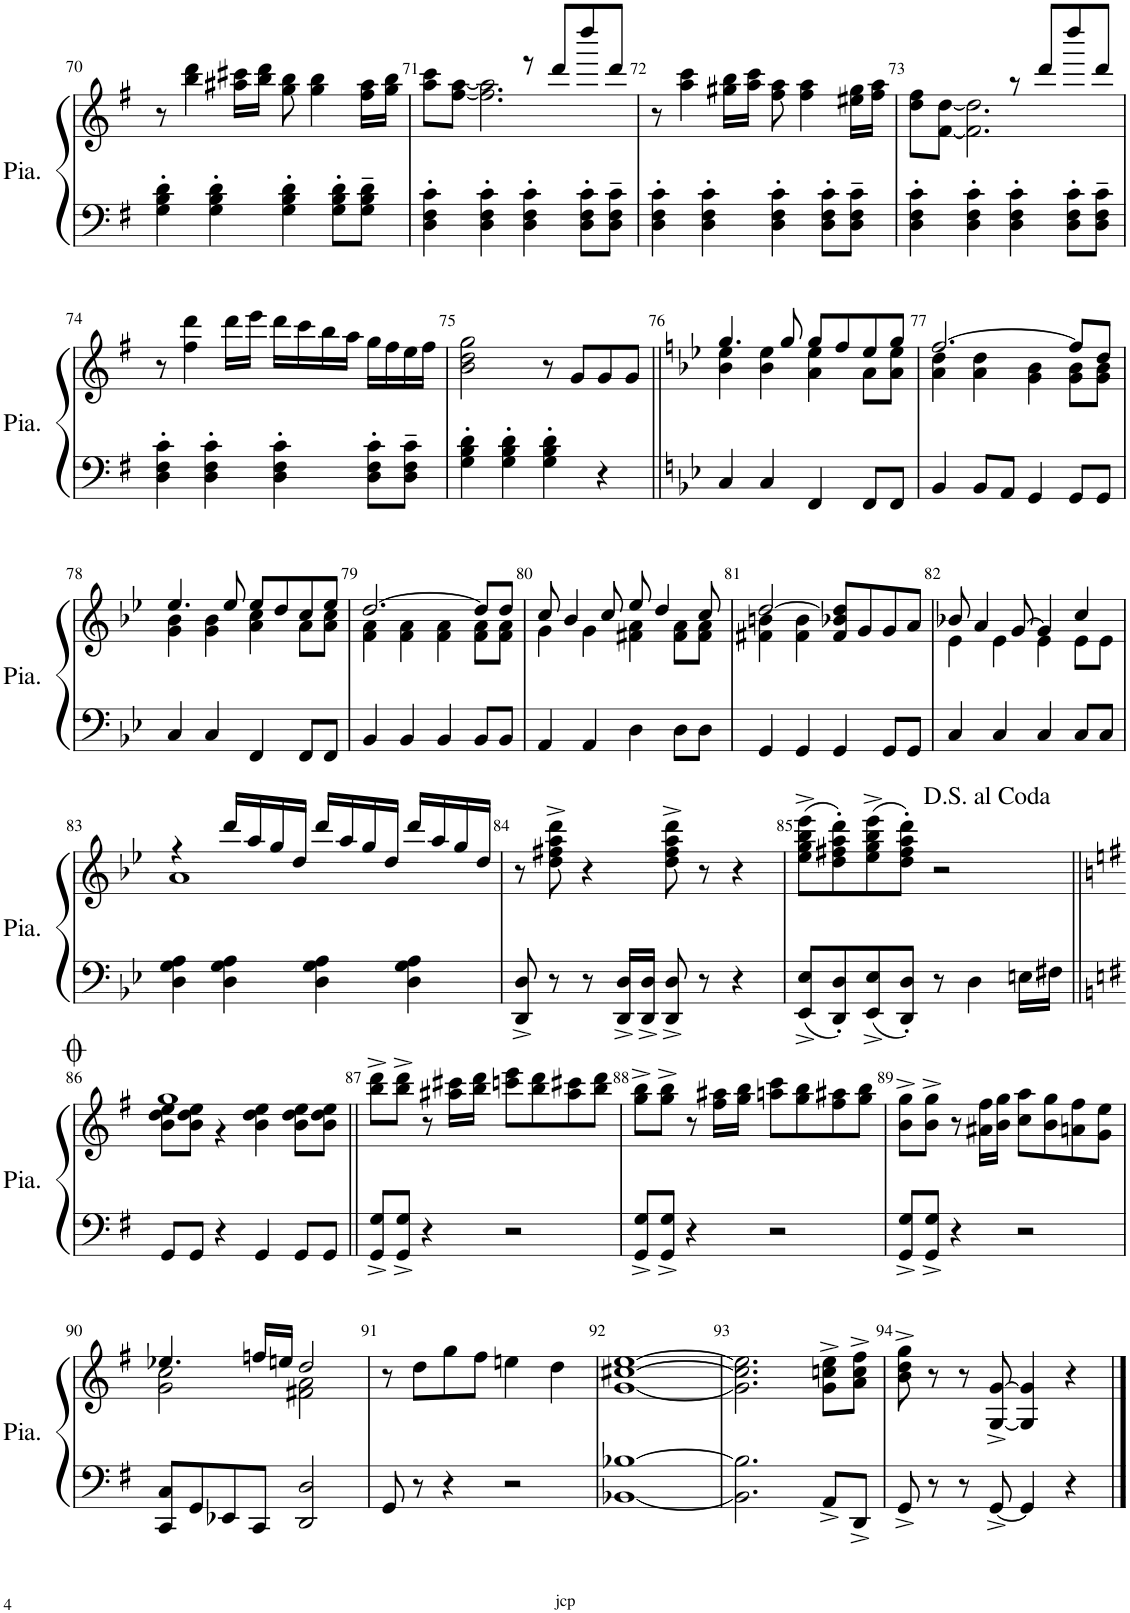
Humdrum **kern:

**kern	**kern
*part1	*part1
*staff2	*staff1
*I"Piano	*
*I'Pia.	*
!!LO:PB:g=z
*clefF4	*clefG2
*k[f#]	*k[f#]
*M4/4	*M4/4
*met(c)	*met(c)
=70	=70
4G\' 4B\' 4d\'	8r
.	4bb\ 4ddd\
4G\' 4B\' 4d\'	.
.	16aa#X\ 16ccc#X\LL
.	16bb\ 16ddd\JJ
4G\' 4B\' 4d\'	8gg\ 8bb\
.	4gg\ 4bb\
8G\' 8B\' 8d\'L	.
8G\~ 8B\~ 8d\~J	16ff#\ 16aa#\LL
.	16gg\ 16bb\JJ
=71	=71
*	*^
4D\' 4F#\' 4c\'	2ryy	8aa\ 8ccc\L
.	.	[8ff#\ [8aa\J
4D\' 4F#\' 4c\'	.	2.ff#\] 2.aa\]
4D\' 4F#\' 4c\'	8r	.
.	8ddd/L	.
8D\' 8F#\' 8c\'L	8dddd/	.
8D\~ 8F#\~ 8c\~J	8ddd/J	.
*	*v	*v
=72	=72
4D\' 4F#\' 4c\'	8r
.	4aa\ 4ccc\
4D\' 4F#\' 4c\'	.
.	16gg#X\ 16bb\LL
.	16aa\ 16ccc\JJ
4D\' 4F#\' 4c\'	8ff#\ 8aa\
.	4ff#\ 4aa\
8D\' 8F#\' 8c\'L	.
8D\~ 8F#\~ 8c\~J	16ee#X\ 16gg#\LL
.	16ff#\ 16aa\JJ
=73	=73
*	*^
4D\' 4F#\' 4c\'	2ryy	8dd\ 8ff#\L
.	.	[8f#\ [8dd\J
4D\' 4F#\' 4c\'	.	2.f#\] 2.dd\]
4D\' 4F#\' 4c\'	8r	.
.	8ddd/L	.
8D\' 8F#\' 8c\'L	8dddd/	.
8D\~ 8F#\~ 8c\~J	8ddd/J	.
*	*v	*v
!!LO:LB:g=z
=74	=74
4D\' 4F#\' 4c\'	8r
.	4ff#\ 4ddd\
4D\' 4F#\' 4c\'	.
.	16ddd\LL
.	16eee\JJ
4D\' 4F#\' 4c\'	16ddd\LL
.	16ccc\
.	16bb\
.	16aa\JJ
8D\' 8F#\' 8c\'L	16gg\LL
.	16ff#\
8D\~ 8F#\~ 8c\~J	16ee\
.	16ff#\JJ
=75	=75
4G\' 4B\' 4d\'	2b\ 2dd\ 2gg\
4G\' 4B\' 4d\'	.
4G\' 4B\' 4d\'	8r
.	8g/L
4r	8g/
.	8g/J
=76||	=76||
*k[b-e-]	*k[b-e-]
*	*^
4C/	4.gg/	4b-\ 4ee-\
4C/	.	4b-\ 4ee-\
.	8gg/	.
4FF/	8gg/L	4a\ 4ee-\
.	8ff/	.
8FF/L	8ee-/	8a\L
8FF/J	8gg/J	8a\ 8ee-\J
=77	=77	=77
4BB-/	[2.ff/	4a\ 4dd\
8BB-/L	.	4a\ 4dd\
8AA/J	.	.
4GG/	.	4g\ 4b-\
8GG/L	8ff/L]	8g\ 8b-\L
8GG/J	8dd/J	8g\ 8b-\J
!!LO:LB:g=z	!!
=78	=78	=78
4C/	4.ee-/	4g\ 4b-\
4C/	.	4g\ 4b-\
.	8ee-/	.
4FF/	8ee-/L	4a\ 4cc\
.	8dd/	.
8FF/L	8cc/	8a\L
8FF/J	8ee-/J	8a\ 8cc\J
=79	=79	=79
4BB-/	[2.dd/	4f\ 4a\
4BB-/	.	4f\ 4a\
4BB-/	.	4f\ 4a\
8BB-/L	8dd/L]	8f\ 8a\L
8BB-/J	8dd/J	8f\ 8a\J
=80	=80	=80
4AA/	8cc/	4g\
.	4b-/	.
4AA/	.	4g\
.	8cc/	.
4D\	8ee-/	4f#X\ 4a\
.	4dd/	.
8D\L	.	8f#\ 8a\L
8D\J	8cc/	8f#\ 8a\J
=81	=81	=81
4GG/	[2dd/	4f#X\ 4bn\
4GG/	.	4f#\ 4b\
4GG/	8f#/ 8b-X/ 8dd/]L	2ryy
.	8g/	.
8GG/L	8g/	.
8GG/J	8a/J	.
=82	=82	=82
4C/	8b-X/	4e-\
.	4a/	.
4C/	.	4e-\
.	[8g/	.
4C/	4g/]	4e-\
8C/L	4cc/	8e-\L
8C/J	.	8e-\J
!!LO:LB:g=z	!!
=83	=83	=83
4D\ 4G\ 4A\	4r	1a
4D\ 4G\ 4A\	16ddd/LL	.
.	16aa/	.
.	16gg/	.
.	16dd/JJ	.
4D\ 4G\ 4A\	16ddd/LL	.
.	16aa/	.
.	16gg/	.
.	16dd/JJ	.
4D\ 4G\ 4A\	16ddd/LL	.
.	16aa/	.
.	16gg/	.
.	16dd/JJ	.
*	*v	*v
=84	=84
8DD/^ 8D/^	8r
8r	8dd\^ 8ff#X\^ 8aa\^ 8ddd\^
8r	4r
16DD/^ 16D/^LL	.
16DD/^ 16D/^JJ	.
8DD/^ 8D/^	8dd\^ 8ff#\^ 8aa\^ 8ddd\^
8r	8r
4r	4r
=85	=85
8EE-/^ 8E-/^L	(8ee-\^ 8gg\^ 8bb-\^ 8eee-\^L
8DD/' 8D/'	8dd\' 8ff#X\' 8aa\' 8ddd\')
8EE-/^ 8E-/^	(8ee-\^ 8gg\^ 8bb-\^ 8eee-\^
8DD/' 8D/'J	8dd\' 8ff#\' 8aa\' 8ddd\'J)
8r	2r
4D\	.
16En\LL	.
16F#X\JJ	.
!!LO:LB:g=z
=86||	=86||
*k[f#]	*k[f#]
*	*^
8GG/L	1gg	8b\ 8dd\ 8ee\L
8GG/J	.	8b\ 8dd\ 8ee\J
4r	.	4r
4GG/	.	4b\ 4dd\ 4ee\
8GG/L	.	8b\ 8dd\ 8ee\L
8GG/J	.	8b\ 8dd\ 8ee\J
*	*v	*v
=87||	=87||
8GG/^ 8G/^L	8bb\^ 8ddd\^L
8GG/^ 8G/^J	8bb\^ 8ddd\^J
4r	8r
.	16aa#X\ 16ccc#X\LL
.	16bb\ 16ddd\JJ
2r	8cccn\ 8eee\L
.	8bb\ 8ddd\
.	8aa#\ 8ccc#X\
.	8bb\ 8ddd\J
=88	=88
8GG/^ 8G/^L	8gg\^ 8bb\^L
8GG/^ 8G/^J	8gg\^ 8bb\^J
4r	8r
.	16ff#\ 16aa#X\LL
.	16gg\ 16bb\JJ
2r	8aan\ 8ccc\L
.	8gg\ 8bb\
.	8ff#\ 8aa#X\
.	8gg\ 8bb\J
=89	=89
8GG/^ 8G/^L	8b\^ 8gg\^L
8GG/^ 8G/^J	8b\^ 8gg\^J
4r	8r
.	16a#X\ 16ff#\LL
.	16b\ 16gg\JJ
2r	8cc\ 8aa\L
.	8b\ 8gg\
.	8an\ 8ff#\
.	8g\ 8ee\J
!!LO:LB:g=z
=90	=90
*	*^
8CC/ 8C/L	4.ee-X/	2g\ 2cc\
8GG/	.	.
8EE-X/	.	.
8CC/J	16ffn/LL	.
.	16een/JJ	.
2DD/ 2D/	2dd/	2f#X\ 2a\
*	*v	*v
=91	=91
8GG/	8r
8r	8dd\L
4r	8gg\
.	8ff#\J
2r	4een\
.	4dd\
=92	=92
[1BB-X [1B-X	[1g [1cc#X [1ee
=93	=93
2.BB-\] 2.B-\]	2.g\] 2.cc#\] 2.ee\]
8AA^/L	8g\^ 8ccn\^ 8ee\^L
8DD^/J	8a\^ 8cc\^ 8ff#\^J
=94	=94
8GG^/	8b\^ 8dd\^ 8gg\^
8r	8r
8r	8r
[8GG^/	[8G/^ [8g/^
4GG/]	4G/] 4g/]
4r	4r
==	==
*-	*-
